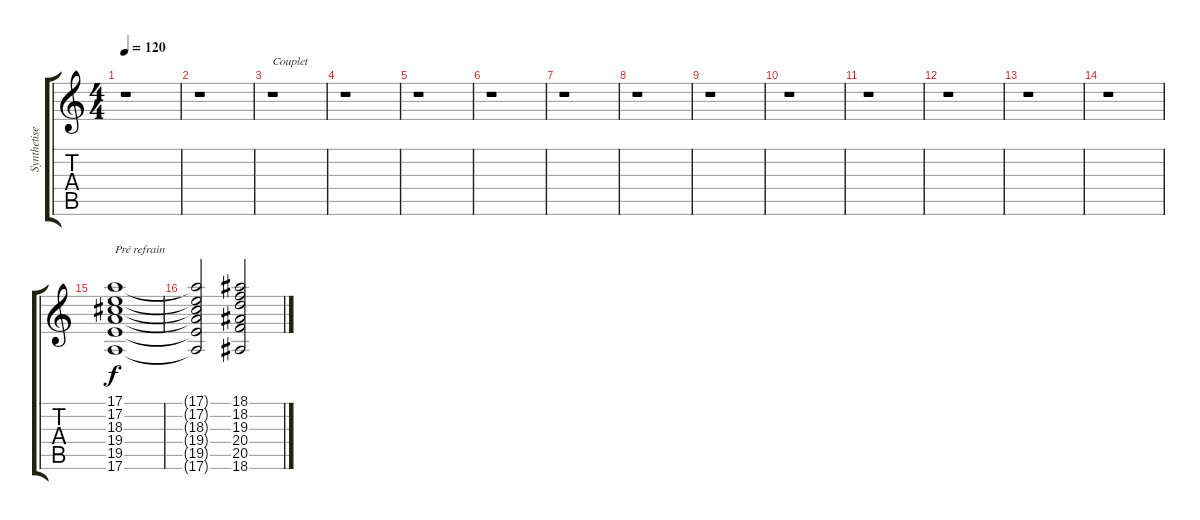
\track ("Synthetiseur" "Synthetise") {instrument stringensemble1}
\staff {score tabs}
\tuning (E4 B3 G3 D3 A2 E2) {hide}
\ts (4 4)
\tempo 120
\clef g2
\ks c
r.1{dy f} |
r.1 |
r.1{txt "Couplet"} |
r.1 |
r.1 |
r.1 |
r.1 |
r.1 |
r.1 |
r.1 |
r.1 |
r.1 |
r.1 |
r.1 |
(17.1 17.2 18.3 19.4 19.5 17.6).1{txt "Pré refrain"} |
(17.1{t} 17.2{t} 18.3{t} 19.4{t} 19.5{t} 17.6{t}).2 (18.1 18.2 19.3 20.4 20.5 18.6).2
